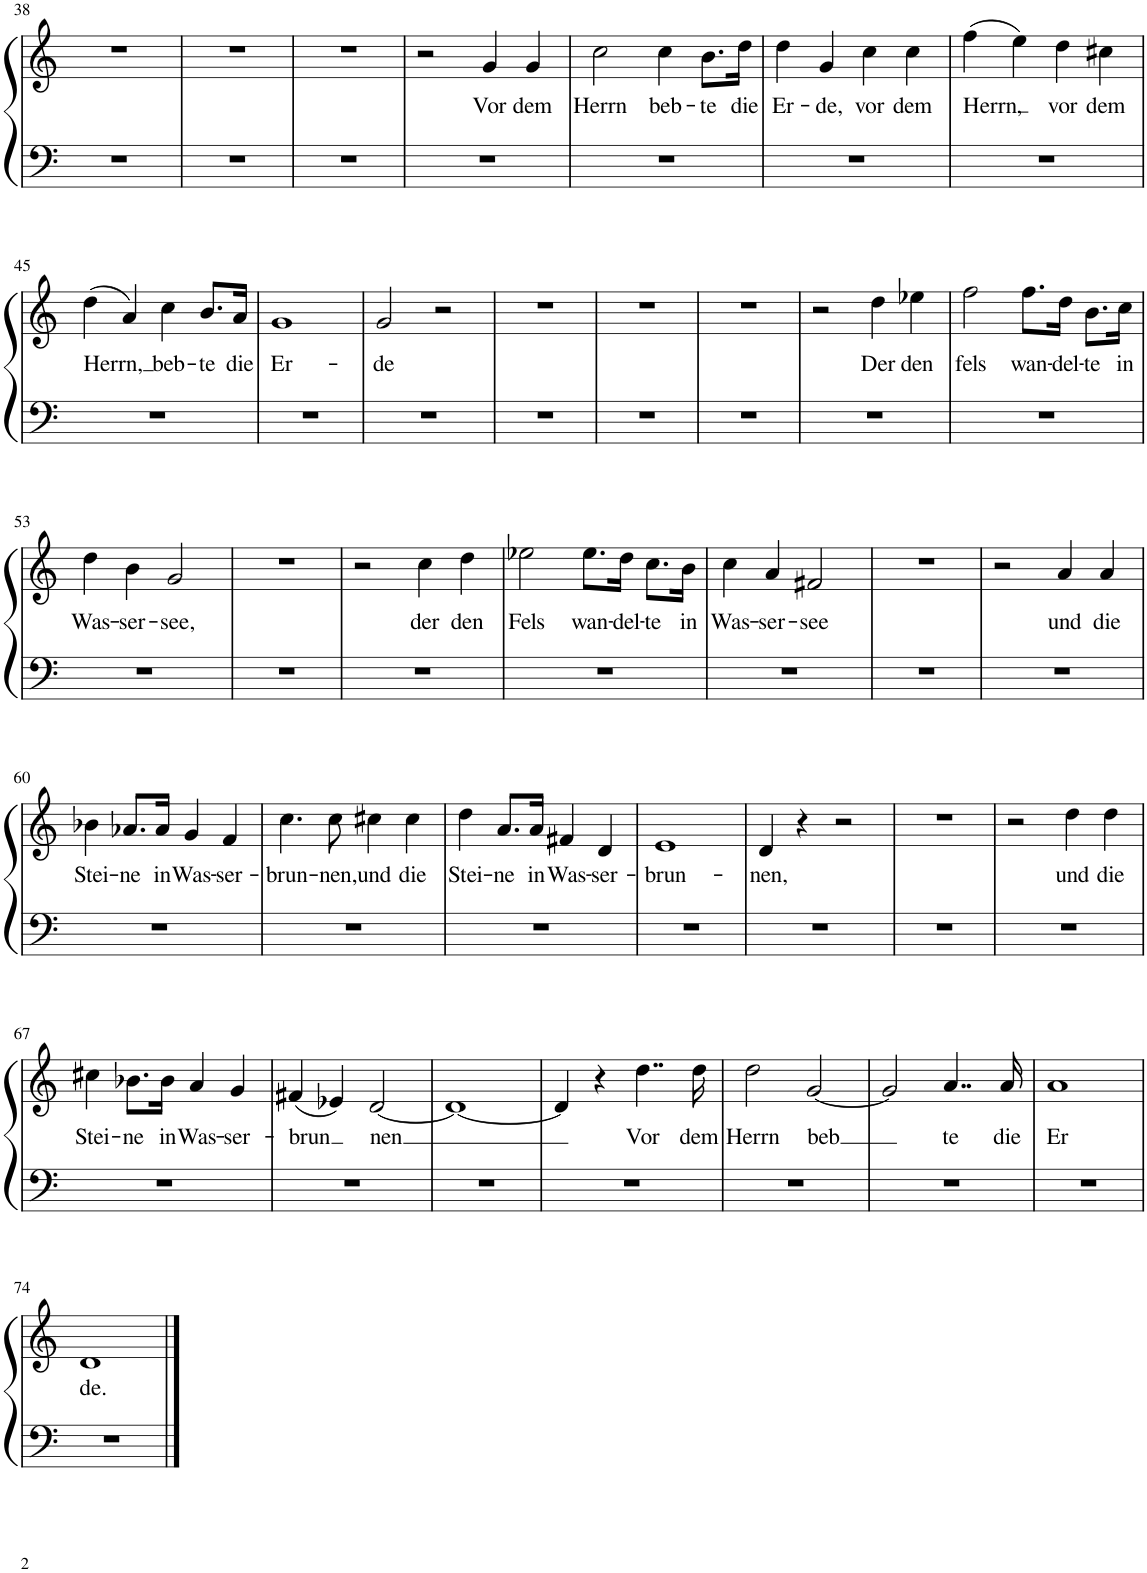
**kern	**kern	**text
*part1	*part1	*part1
*staff2	*staff1	*staff1
*I"Piano	*	*
*I'Pno.	*	*
!!LO:PB:g=z
*clefF4	*clefG2	*
*k[]	*k[]	*
*M4/4	*M4/4	*
*met(c)	*met(c)	*
=38	=38	=38
1r	1r	.
=39	=39	=39
1r	1r	.
=40	=40	=40
1r	1r	.
=41	=41	=41
1r	2r	.
!	!	!LO:LY:b
.	4g/	Vor
!	!	!LO:LY:b
.	4g/	dem
=42	=42	=42
!	!	!LO:LY:b
1r	2cc\	Herrn
!	!	!LO:LY:b
.	4cc\	beb-
!	!	!LO:LY:b
.	8.b\L	-te
!	!	!LO:LY:b
.	16dd\Jk	die
=43	=43	=43
!	!	!LO:LY:b
1r	4dd\	Er-
!	!	!LO:LY:b
.	4g/	-de,
!	!	!LO:LY:b
.	4cc\	vor
!	!	!LO:LY:b
.	4cc\	dem
=44	=44	=44
!	!	!LO:LY:b
1r	(4ff\	Herrn
!	!	!LO:LY:b
.	4ee\)	,
!	!	!LO:LY:b
.	4dd\	vor
!	!	!LO:LY:b
.	4cc#X\	dem
!!LO:LB:g=z
=45	=45	=45
!	!	!LO:LY:b
1r	(4dd\	-Herrn,
.	4a/)	.
!	!	!LO:LY:b
.	4cc\	beb-
!	!	!LO:LY:b
.	8.b/L	-te
!	!	!LO:LY:b
.	16a/Jk	die
=46	=46	=46
!	!	!LO:LY:b
1r	1g	Er-
=47	=47	=47
!	!	!LO:LY:b
1r	2g/	-de
.	2r	.
=48	=48	=48
1r	1r	.
=49	=49	=49
1r	1r	.
=50	=50	=50
1r	1r	.
=51	=51	=51
1r	2r	.
!	!	!LO:LY:b
.	4dd\	Der
!	!	!LO:LY:b
.	4ee-X\	den
=52	=52	=52
!	!	!LO:LY:b
1r	2ff\	fels
!	!	!LO:LY:b
.	8.ff\L	wan-
!	!	!LO:LY:b
.	16dd\Jk	-del-
!	!	!LO:LY:b
.	8.b\L	-te
!	!	!LO:LY:b
.	16cc\Jk	in
!!LO:LB:g=z
=53	=53	=53
!	!	!LO:LY:b
1r	4dd\	Was-
!	!	!LO:LY:b
.	4b\	-ser-
!	!	!LO:LY:b
.	2g/	-see,
=54	=54	=54
1r	1r	.
=55	=55	=55
1r	2r	.
!	!	!LO:LY:b
.	4cc\	der
!	!	!LO:LY:b
.	4dd\	den
=56	=56	=56
!	!	!LO:LY:b
1r	2ee-X\	Fels
!	!	!LO:LY:b
.	8.ee-\L	wan-
!	!	!LO:LY:b
.	16dd\Jk	-del-
!	!	!LO:LY:b
.	8.cc\L	-te
!	!	!LO:LY:b
.	16b\Jk	in
=57	=57	=57
!	!	!LO:LY:b
1r	4cc\	Was-
!	!	!LO:LY:b
.	4a/	-ser-
!	!	!LO:LY:b
.	2f#X/	-see
=58	=58	=58
1r	1r	.
=59	=59	=59
1r	2r	.
!	!	!LO:LY:b
.	4a/	und
!	!	!LO:LY:b
.	4a/	die
!!LO:LB:g=z
=60	=60	=60
!	!	!LO:LY:b
1r	4b-X\	Stei-
!	!	!LO:LY:b
.	8.a-X/L	-ne
!	!	!LO:LY:b
.	16a-/Jk	in
!	!	!LO:LY:b
.	4g/	Was-
!	!	!LO:LY:b
.	4f/	-ser-
=61	=61	=61
!	!	!LO:LY:b
1r	4.cc\	-brun-
!	!	!LO:LY:b
.	8cc\	-nen,
!	!	!LO:LY:b
.	4cc#X\	und
!	!	!LO:LY:b
.	4cc#\	die
=62	=62	=62
!	!	!LO:LY:b
1r	4dd\	Stei-
!	!	!LO:LY:b
.	8.a/L	-ne
!	!	!LO:LY:b
.	16a/Jk	in
!	!	!LO:LY:b
.	4f#X/	Was-
!	!	!LO:LY:b
.	4d/	-ser-
=63	=63	=63
!	!	!LO:LY:b
1r	1e	-brun-
=64	=64	=64
!	!	!LO:LY:b
1r	4d/	-nen,
.	4r	.
.	2r	.
=65	=65	=65
1r	1r	.
=66	=66	=66
1r	2r	.
!	!	!LO:LY:b
.	4dd\	und
!	!	!LO:LY:b
.	4dd\	die
!!LO:LB:g=z
=67	=67	=67
!	!	!LO:LY:b
1r	4cc#X\	Stei-
!	!	!LO:LY:b
.	8.b-X\L	-ne
!	!	!LO:LY:b
.	16b-\Jk	in
!	!	!LO:LY:b
.	4a/	Was-
!	!	!LO:LY:b
.	4g/	-ser-
=68	=68	=68
!	!	!LO:LY:b
1r	(4f#X/	-brun
.	4e-X/)	.
!	!	!LO:LY:b
.	[2d/	nen
=69	=69	=69
1r	1d_	.
=70	=70	=70
1r	4d/]	.
.	4r	.
!	!	!LO:LY:b
.	4..dd\	Vor
!	!	!LO:LY:b
.	16dd\	dem
=71	=71	=71
!	!	!LO:LY:b
1r	2dd\	Herrn
!	!	!LO:LY:b
.	[2g/	-beb
=72	=72	=72
1r	2g/]	.
!	!	!LO:LY:b
.	4..a/	te
!	!	!LO:LY:b
.	16a/	die
=73	=73	=73
!	!	!LO:LY:b
1r	1a	Er
!!LO:LB:g=z
=74	=74	=74
!	!	!LO:LY:b
1r	1d	de.
==	==	==
*-	*-	*-
